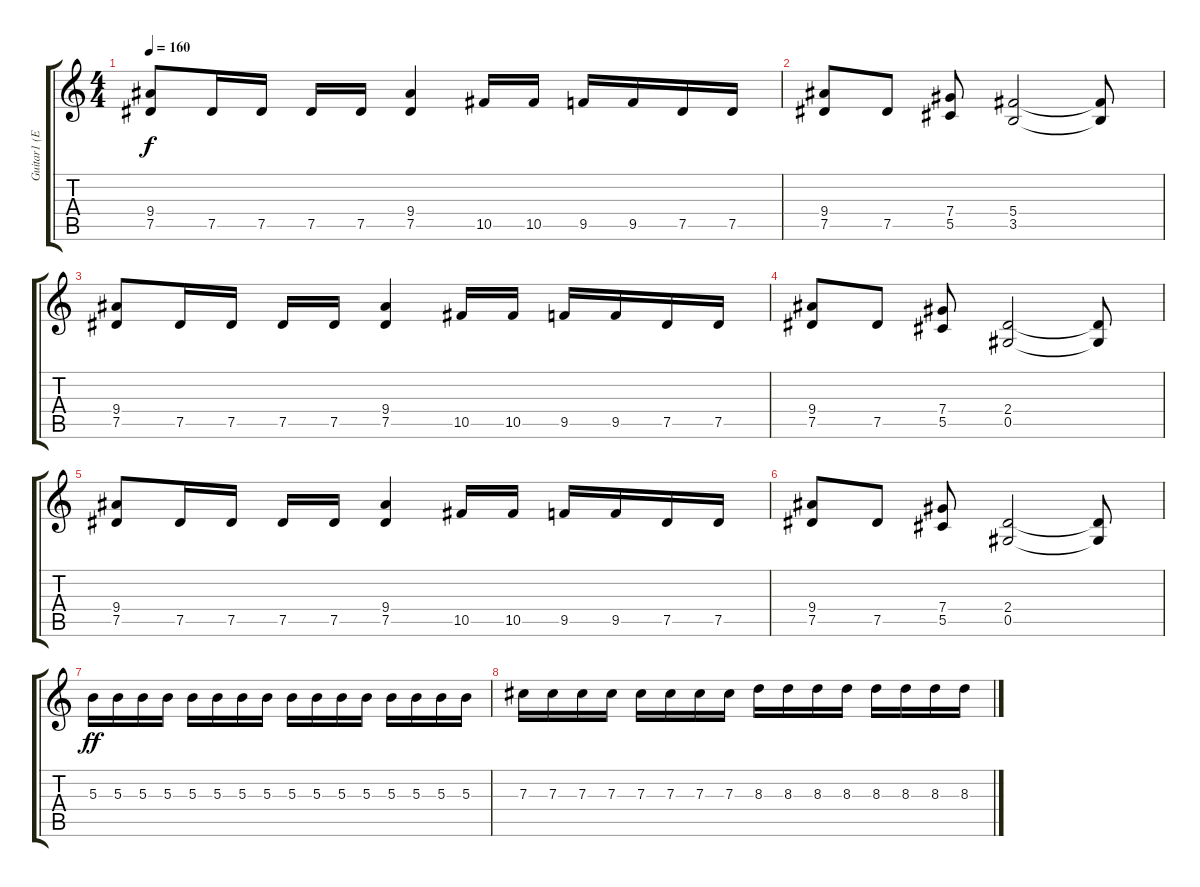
\track ("Guitar1 (Eb-tuning)" "Guitar1 (E") {instrument overdrivenguitar}
\staff {score tabs}
\tuning (Eb4 Bb3 Gb3 Db3 Ab2 Eb2) {hide}
\ts (4 4)
\tempo 160
\clef g2
\ks c
(9.4 7.5).8{dy f} 7.5.16 7.5.16 7.5.16 7.5.16 (9.4 7.5).4 10.5.16 10.5.16 9.5.16 9.5.16 7.5.16 7.5.16 |
(9.4 7.5).8 7.5.8 (7.4 5.5).8 (5.4 3.5).2 (5.4{t} 3.5{t}).8 |
(9.4 7.5).8 7.5.16 7.5.16 7.5.16 7.5.16 (9.4 7.5).4 10.5.16 10.5.16 9.5.16 9.5.16 7.5.16 7.5.16 |
(9.4 7.5).8 7.5.8 (7.4 5.5).8 (2.4 0.5).2 (2.4{t} 0.5{t}).8 |
(9.4 7.5).8 7.5.16 7.5.16 7.5.16 7.5.16 (9.4 7.5).4 10.5.16 10.5.16 9.5.16 9.5.16 7.5.16 7.5.16 |
(9.4 7.5).8 7.5.8 (7.4 5.5).8 (2.4 0.5).2 (2.4{t} 0.5{t}).8 |
5.3.16{dy ff} 5.3.16 5.3.16 5.3.16 5.3.16 5.3.16 5.3.16 5.3.16 5.3.16 5.3.16 5.3.16 5.3.16 5.3.16 5.3.16 5.3.16 5.3.16 |
7.3.16 7.3.16 7.3.16 7.3.16 7.3.16 7.3.16 7.3.16 7.3.16 8.3.16 8.3.16 8.3.16 8.3.16 8.3.16 8.3.16 8.3.16 8.3.16
